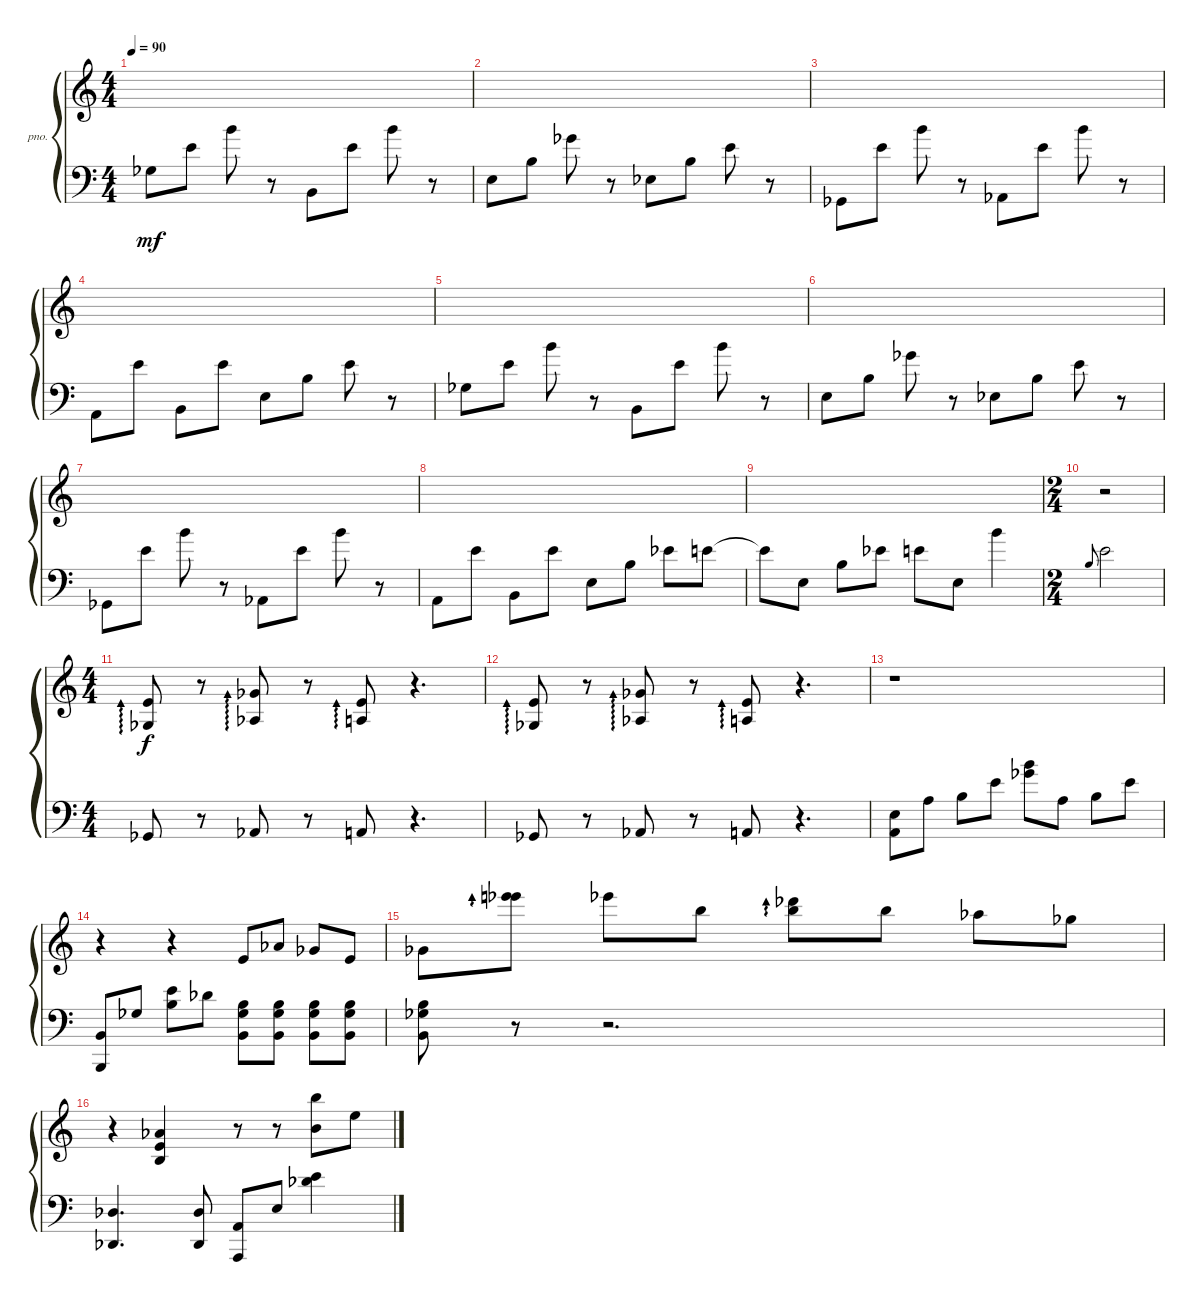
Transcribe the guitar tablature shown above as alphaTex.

\defaultSystemsLayout 4
\bracketExtendMode groupsimilarinstruments
\useSystemSignSeparator
\firstSystemTrackNameOrientation horizontal
\otherSystemsTrackNameOrientation horizontal
\chordDiagramsInScore
\track ("Acoustic Piano" "pno.") {instrument acousticgrandpiano}
\staff {score}
\tuning (E4 B3 G3 D3 A2 E2)
\ts (4 4)
\tempo 90
\clef g2
\ks c
|
|
|
|
|
|
|
|
|
\ts (2 4)
\beaming (8 2 2)
r.2 |
\ts (4 4)
\beaming (8 2 2 2 2)
(E4 Gb3).8{ad 0} r.8 (Gb4 Ab3).8{ad 0} r.8 (E4 A3).8{ad 0} r.4{d} |
(E4 Gb3).8{ad 0} r.8 (Gb4 Ab3).8{ad 0} r.8 (E4 A3).8{ad 0} r.4{d} |
r.1 |
r.4 r.4 E4.8 Ab4.8 Gb4.8 E4.8 |
Gb4.8 (Eb6 E6).8{ad 0} Eb6.8 B5.8 (B5 Db6).8{ad 0} B5.8 Ab5.8 Gb5.8 |
r.4 (B3 E4 Ab4).4 r.8 r.8 (B5 B4).8 E5.8
\staff {score}
\tuning (E4 B3 G3 D3 A2 E2)
\clef f4
\ottava regular
\simile none
\ks c
Gb3.8{dy mf} E4.8 B4.8 r.8 B2.8 E4.8 B4.8 r.8 |
E3.8 B3.8 Gb4.8 r.8 Eb3.8 B3.8 E4.8 r.8 |
Gb2.8 E4.8 B4.8 r.8 Ab2.8 E4.8 B4.8 r.8 |
A2.8 E4.8 B2.8 E4.8 E3.8 B3.8 E4.8 r.8 |
Gb3.8 E4.8 B4.8 r.8 B2.8 E4.8 B4.8 r.8 |
E3.8 B3.8 Gb4.8 r.8 Eb3.8 B3.8 E4.8 r.8 |
Gb2.8 E4.8 B4.8 r.8 Ab2.8 E4.8 B4.8 r.8 |
A2.8 E4.8 B2.8 E4.8 E3.8 B3.8 Eb4.8 E4.8 |
E4{t}.8 E3.8 B3.8 Eb4.8 E4.8 E3.8 B4.4 |
B3.8{gr onbeat} E4.2 |
Gb2.8 r.8 Ab2.8 r.8 A2.8 r.4{d} |
Gb2.8 r.8 Ab2.8 r.8 A2.8 r.4{d} |
(A2 E3).8 A3.8 B3.8 E4.8 (Gb4 B4).8 A3.8 B3.8 E4.8 |
(B2 B1).8 Gb3.8 (E4 B3).8 Db4.8 (B2 Gb3 B3).8 (B2 Gb3 B3).8 (B2 Gb3 B3).8 (B2 Gb3 B3).8 |
(B2 Gb3 B3).8 r.8 r.2{d} |
(Db2 Db3).4{d} (Db2 Db3).8 (A2 A1).8 E3.8 (Db4 E4).4
